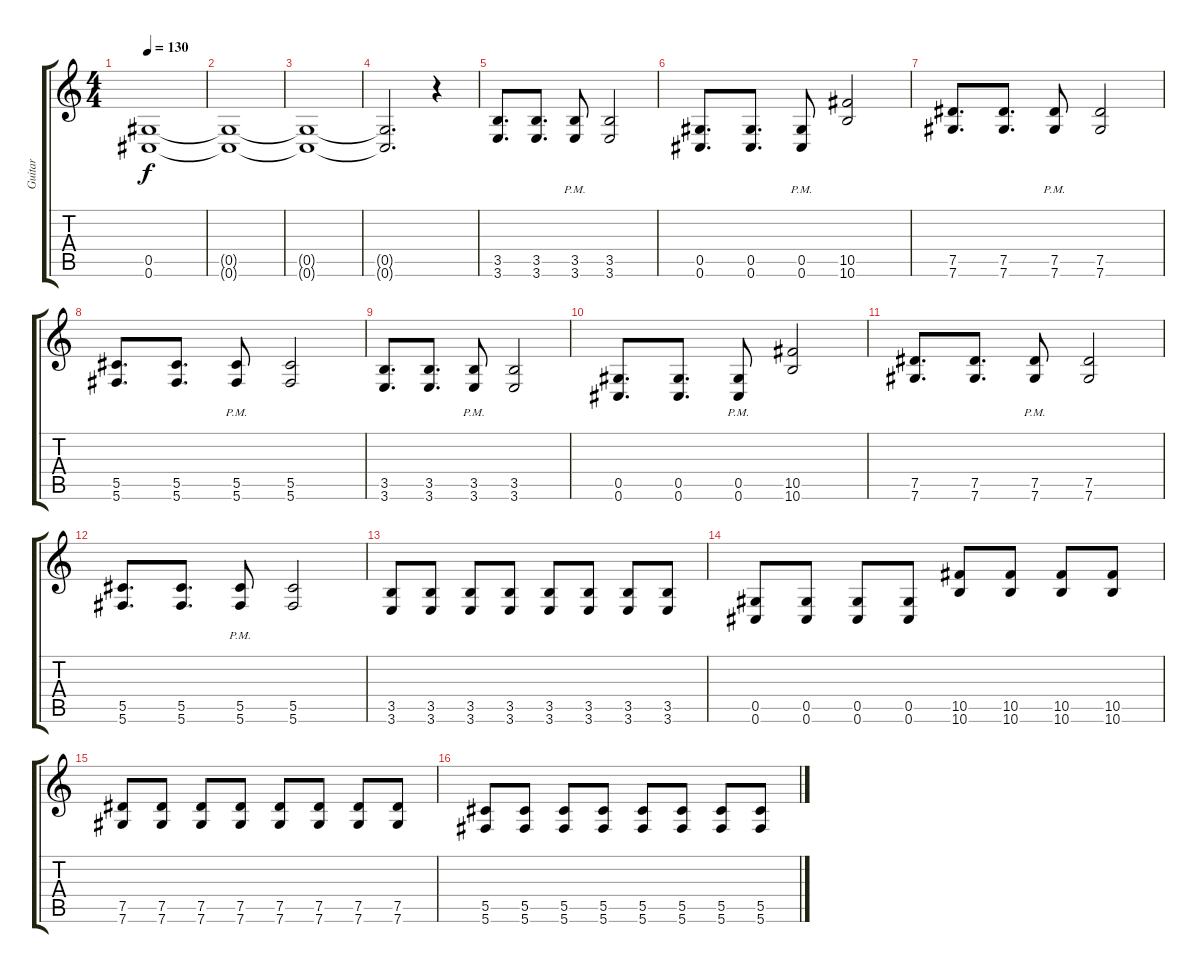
\track ("Guitar" "Guitar") {instrument distortionguitar}
\staff {score tabs}
\tuning (Eb4 Bb3 Gb3 Db3 Ab2 Db2) {hide}
\ts (4 4)
\tempo 130
\clef g2
\ks c
(0.5 0.6).1{dy f} |
(0.5{t} 0.6{t}).1 |
(0.5{t} 0.6{t}).1 |
(0.5{t} 0.6{t}).2{d} r.4 |
(3.5 3.6).8{d} (3.5 3.6).8{d} (3.5{pm} 3.6{pm}).8 (3.5 3.6).2 |
(0.5 0.6).8{d} (0.5 0.6).8{d} (0.5{pm} 0.6{pm}).8 (10.5 10.6).2 |
(7.5 7.6).8{d} (7.5 7.6).8{d} (7.5{pm} 7.6{pm}).8 (7.5 7.6).2 |
(5.5 5.6).8{d} (5.5 5.6).8{d} (5.5{pm} 5.6{pm}).8 (5.5 5.6).2 |
(3.5 3.6).8{d} (3.5 3.6).8{d} (3.5{pm} 3.6{pm}).8 (3.5 3.6).2 |
(0.5 0.6).8{d} (0.5 0.6).8{d} (0.5{pm} 0.6{pm}).8 (10.5 10.6).2 |
(7.5 7.6).8{d} (7.5 7.6).8{d} (7.5{pm} 7.6{pm}).8 (7.5 7.6).2 |
(5.5 5.6).8{d} (5.5 5.6).8{d} (5.5{pm} 5.6{pm}).8 (5.5 5.6).2 |
(3.5 3.6).8 (3.5 3.6).8 (3.5 3.6).8 (3.5 3.6).8 (3.5 3.6).8 (3.5 3.6).8 (3.5 3.6).8 (3.5 3.6).8 |
(0.5 0.6).8 (0.5 0.6).8 (0.5 0.6).8 (0.5 0.6).8 (10.5 10.6).8 (10.5 10.6).8 (10.5 10.6).8 (10.5 10.6).8 |
(7.5 7.6).8 (7.5 7.6).8 (7.5 7.6).8 (7.5 7.6).8 (7.5 7.6).8 (7.5 7.6).8 (7.5 7.6).8 (7.5 7.6).8 |
(5.5 5.6).8 (5.5 5.6).8 (5.5 5.6).8 (5.5 5.6).8 (5.5 5.6).8 (5.5 5.6).8 (5.5 5.6).8 (5.5 5.6).8
